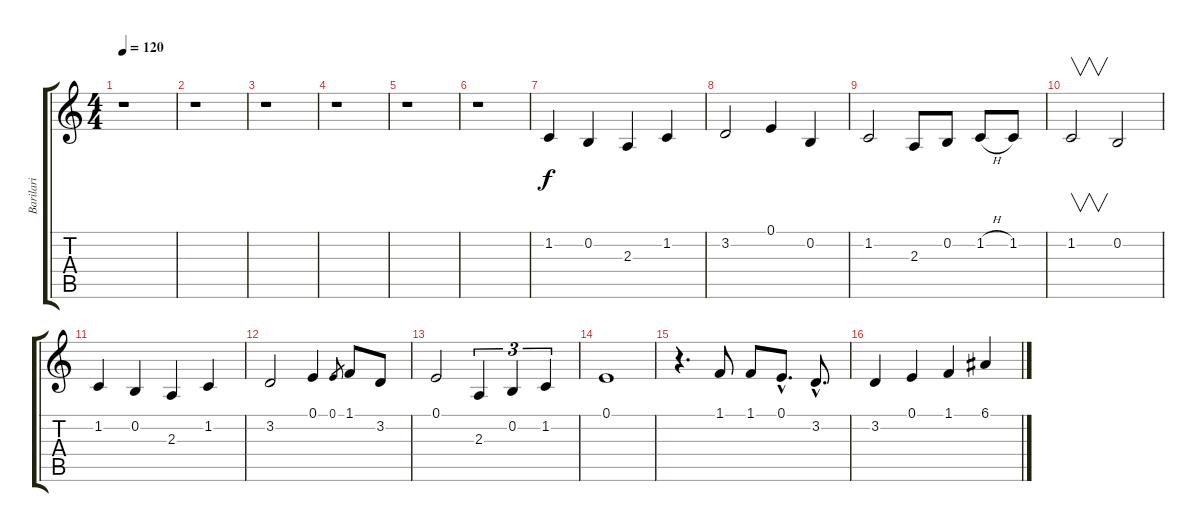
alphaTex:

\track ("Barilari" "Barilari") {instrument cello}
\staff {score tabs}
\tuning (E4 B3 G3 D3 A2 E2) {hide}
\ts (4 4)
\tempo 120
\clef g2
\ks c
r.1{dy f} |
r.1 |
r.1 |
r.1 |
r.1 |
r.1 |
1.2.4 0.2.4 2.3.4 1.2.4 |
3.2.2 0.1.4 0.2.4 |
1.2.2 2.3.8 0.2.8 1.2{h}.8 1.2.8 |
1.2.2{v} 0.2.2 |
1.2.4 0.2.4 2.3.4 1.2.4 |
3.2.2 0.1.4 0.1.8{gr} 1.1.8 3.2.8 |
0.1.2 2.3.4{tu (3 2)} 0.2.4{tu (3 2)} 1.2.4{tu (3 2)} |
0.1.1 |
r.4{d} 1.1.8 1.1.8 0.1{hac}.8{d} 3.2{hac}.8{d} |
3.2.4 0.1.4 1.1.4 6.1.4
